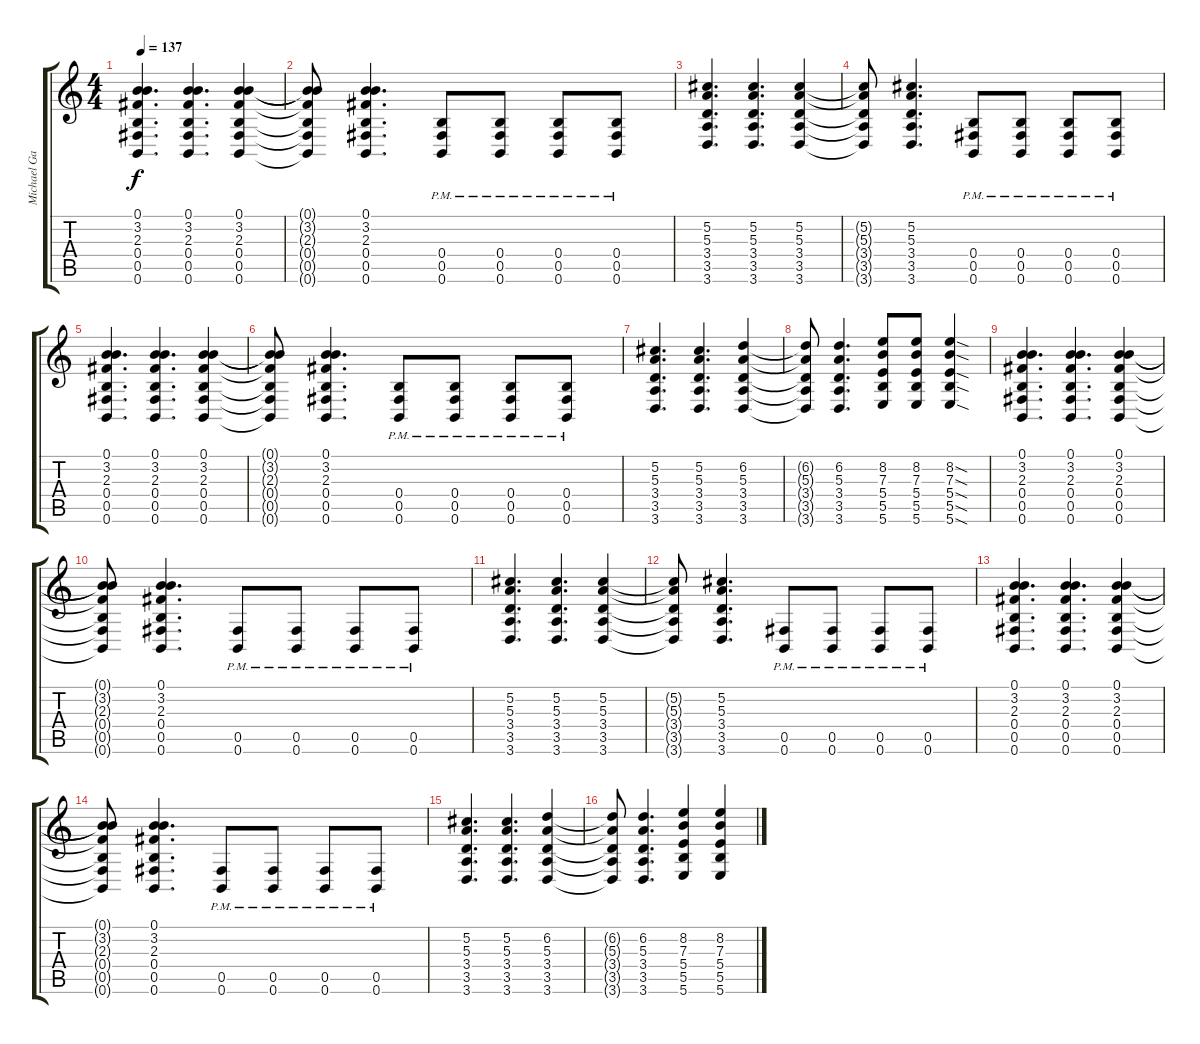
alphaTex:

\track ("Michael Gallagher" "Michael Ga") {instrument overdrivenguitar}
\staff {score tabs}
\tuning (B3 Ab3 E3 B2 Gb2 B1) {hide}
\ts (4 4)
\tempo 137
\clef g2
\ks c
(0.1 3.2 2.3 0.4 0.5 0.6).4{d dy f} (0.1 3.2 2.3 0.4 0.5 0.6).4{d} (0.1 3.2 2.3 0.4 0.5 0.6).4 |
(0.1{t} 3.2{t} 2.3{t} 0.4{t} 0.5{t} 0.6{t}).8 (0.1 3.2 2.3 0.4 0.5 0.6).4{d} (0.4{pm} 0.5{pm} 0.6{pm}).8 (0.4{pm} 0.5{pm} 0.6{pm}).8 (0.4{pm} 0.5{pm} 0.6{pm}).8 (0.4{pm} 0.5{pm} 0.6{pm}).8 |
(5.2 5.3 3.4 3.5 3.6).4{d} (5.2 5.3 3.4 3.5 3.6).4{d} (5.2 5.3 3.4 3.5 3.6).4 |
(5.2{t} 5.3{t} 3.4{t} 3.5{t} 3.6{t}).8 (5.2 5.3 3.4 3.5 3.6).4{d} (0.4{pm} 0.5{pm} 0.6{pm}).8 (0.4{pm} 0.5{pm} 0.6{pm}).8 (0.4{pm} 0.5{pm} 0.6{pm}).8 (0.4{pm} 0.5{pm} 0.6{pm}).8 |
(0.1 3.2 2.3 0.4 0.5 0.6).4{d} (0.1 3.2 2.3 0.4 0.5 0.6).4{d} (0.1 3.2 2.3 0.4 0.5 0.6).4 |
(0.1{t} 3.2{t} 2.3{t} 0.4{t} 0.5{t} 0.6{t}).8 (0.1 3.2 2.3 0.4 0.5 0.6).4{d} (0.4{pm} 0.5{pm} 0.6{pm}).8 (0.4{pm} 0.5{pm} 0.6{pm}).8 (0.4{pm} 0.5{pm} 0.6{pm}).8 (0.4{pm} 0.5{pm} 0.6{pm}).8 |
(5.2 5.3 3.4 3.5 3.6).4{d} (5.2 5.3 3.4 3.5 3.6).4{d} (6.2 5.3 3.4 3.5 3.6).4 |
(6.2{t} 5.3{t} 3.4{t} 3.5{t} 3.6{t}).8 (6.2 5.3 3.4 3.5 3.6).4{d} (8.2 7.3 5.4 5.5 5.6).8 (8.2 7.3 5.4 5.5 5.6).8 (8.2{sod} 7.3{sod} 5.4{sod} 5.5{sod} 5.6{sod}).4 |
(0.1 3.2 2.3 0.4 0.5 0.6).4{d volume 13} (0.1 3.2 2.3 0.4 0.5 0.6).4{d} (0.1 3.2 2.3 0.4 0.5 0.6).4 |
(0.1{t} 3.2{t} 2.3{t} 0.4{t} 0.5{t} 0.6{t}).8 (0.1 3.2 2.3 0.4 0.5 0.6).4{d} (0.5{pm} 0.6{pm}).8 (0.5{pm} 0.6{pm}).8 (0.5{pm} 0.6{pm}).8 (0.5{pm} 0.6{pm}).8 |
(5.2 5.3 3.4 3.5 3.6).4{d} (5.2 5.3 3.4 3.5 3.6).4{d} (5.2 5.3 3.4 3.5 3.6).4 |
(5.2{t} 5.3{t} 3.4{t} 3.5{t} 3.6{t}).8 (5.2 5.3 3.4 3.5 3.6).4{d} (0.5{pm} 0.6{pm}).8 (0.5{pm} 0.6{pm}).8 (0.5{pm} 0.6{pm}).8 (0.5{pm} 0.6{pm}).8 |
(0.1 3.2 2.3 0.4 0.5 0.6).4{d} (0.1 3.2 2.3 0.4 0.5 0.6).4{d} (0.1 3.2 2.3 0.4 0.5 0.6).4 |
(0.1{t} 3.2{t} 2.3{t} 0.4{t} 0.5{t} 0.6{t}).8 (0.1 3.2 2.3 0.4 0.5 0.6).4{d} (0.5{pm} 0.6{pm}).8 (0.5{pm} 0.6{pm}).8 (0.5{pm} 0.6{pm}).8 (0.5{pm} 0.6{pm}).8 |
(5.2 5.3 3.4 3.5 3.6).4{d} (5.2 5.3 3.4 3.5 3.6).4{d} (6.2 5.3 3.4 3.5 3.6).4 |
(6.2{t} 5.3{t} 3.4{t} 3.5{t} 3.6{t}).8 (6.2 5.3 3.4 3.5 3.6).4{d} (8.2 7.3 5.4 5.5 5.6).4 (8.2 7.3 5.4 5.5 5.6).4
